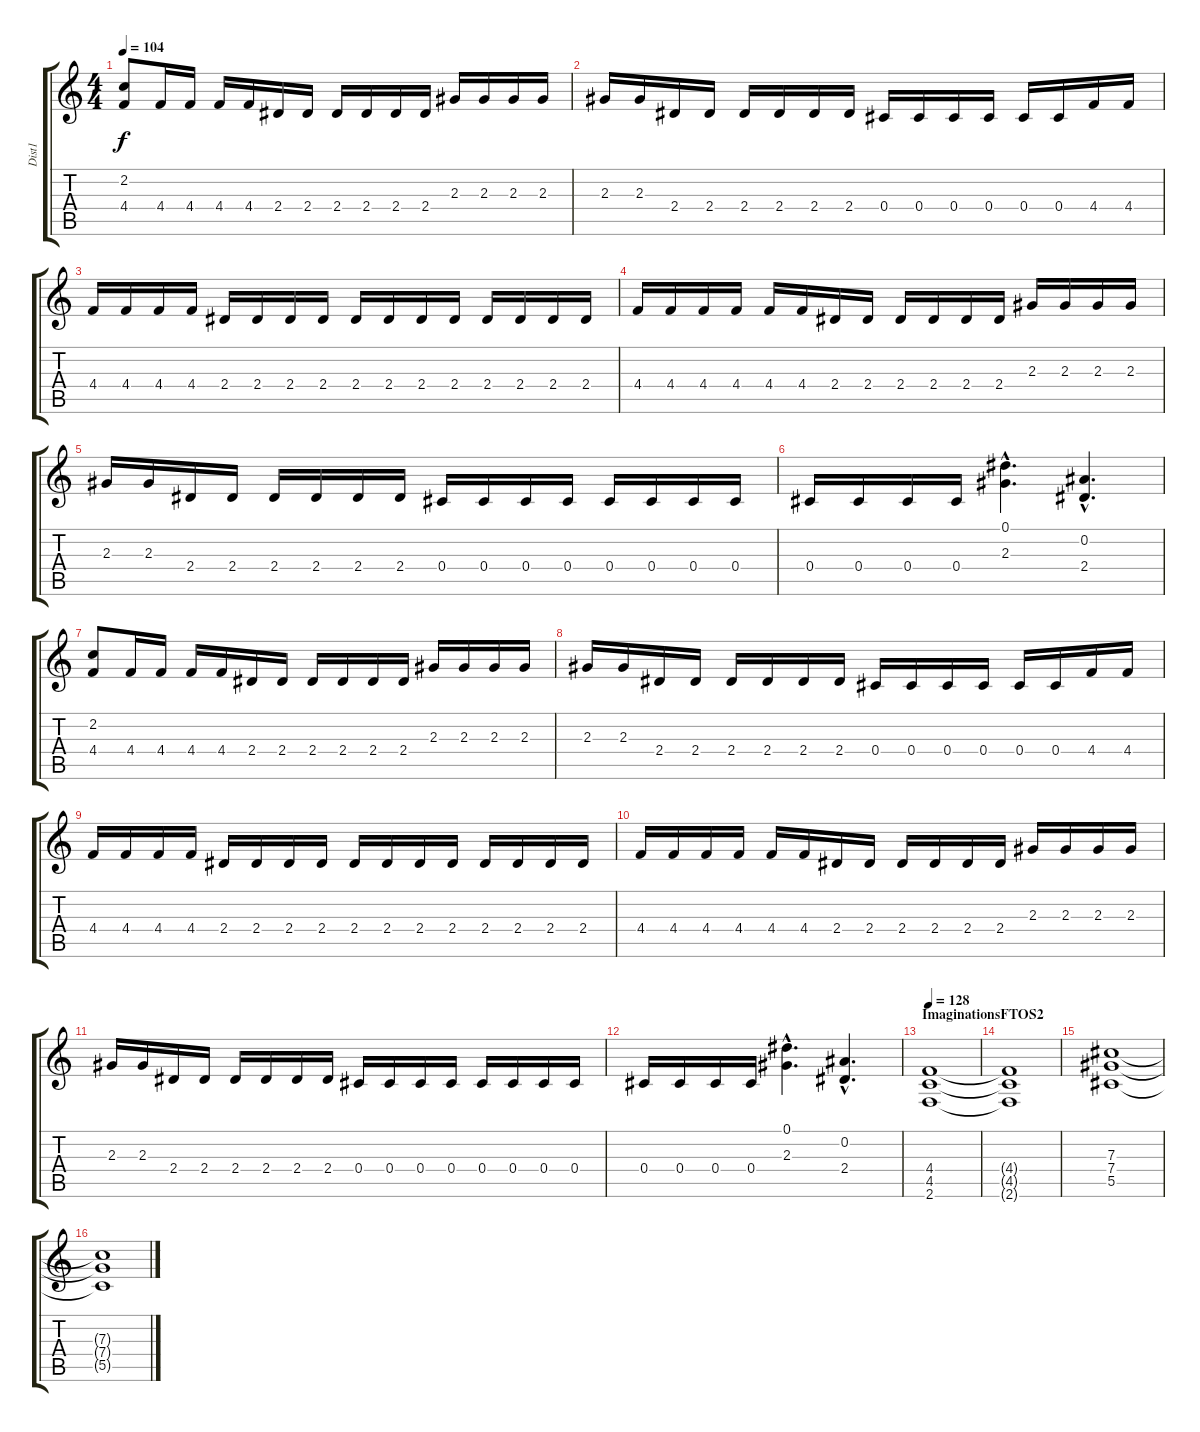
\track ("Dist1" "Dist1") {instrument distortionguitar}
\staff {score tabs}
\tuning (Eb4 Bb3 Gb3 Db3 Ab2 Eb2) {hide}
\ts (4 4)
\tempo 104
\clef g2
\ks c
(2.2 4.4).8{dy f} 4.4.16 4.4.16 4.4.16 4.4.16 2.4.16 2.4.16 2.4.16 2.4.16 2.4.16 2.4.16 2.3.16 2.3.16 2.3.16 2.3.16 |
2.3.16 2.3.16 2.4.16 2.4.16 2.4.16 2.4.16 2.4.16 2.4.16 0.4.16 0.4.16 0.4.16 0.4.16 0.4.16 0.4.16 4.4.16 4.4.16 |
4.4.16 4.4.16 4.4.16 4.4.16 2.4.16 2.4.16 2.4.16 2.4.16 2.4.16 2.4.16 2.4.16 2.4.16 2.4.16 2.4.16 2.4.16 2.4.16 |
4.4.16 4.4.16 4.4.16 4.4.16 4.4.16 4.4.16 2.4.16 2.4.16 2.4.16 2.4.16 2.4.16 2.4.16 2.3.16 2.3.16 2.3.16 2.3.16 |
2.3.16 2.3.16 2.4.16 2.4.16 2.4.16 2.4.16 2.4.16 2.4.16 0.4.16 0.4.16 0.4.16 0.4.16 0.4.16 0.4.16 0.4.16 0.4.16 |
0.4.16 0.4.16 0.4.16 0.4.16 (0.1{hac} 2.3{hac}).4{d} (0.2{hac} 2.4{hac}).4{d} |
(2.2 4.4).8 4.4.16 4.4.16 4.4.16 4.4.16 2.4.16 2.4.16 2.4.16 2.4.16 2.4.16 2.4.16 2.3.16 2.3.16 2.3.16 2.3.16 |
2.3.16 2.3.16 2.4.16 2.4.16 2.4.16 2.4.16 2.4.16 2.4.16 0.4.16 0.4.16 0.4.16 0.4.16 0.4.16 0.4.16 4.4.16 4.4.16 |
4.4.16 4.4.16 4.4.16 4.4.16 2.4.16 2.4.16 2.4.16 2.4.16 2.4.16 2.4.16 2.4.16 2.4.16 2.4.16 2.4.16 2.4.16 2.4.16 |
4.4.16 4.4.16 4.4.16 4.4.16 4.4.16 4.4.16 2.4.16 2.4.16 2.4.16 2.4.16 2.4.16 2.4.16 2.3.16 2.3.16 2.3.16 2.3.16 |
2.3.16 2.3.16 2.4.16 2.4.16 2.4.16 2.4.16 2.4.16 2.4.16 0.4.16 0.4.16 0.4.16 0.4.16 0.4.16 0.4.16 0.4.16 0.4.16 |
0.4.16 0.4.16 0.4.16 0.4.16 (0.1{hac} 2.3{hac}).4{d} (0.2{hac} 2.4{hac}).4{d} |
\section ("" "ImaginationsFTOS2")
\tempo 128
(4.4 4.5 2.6).1{volume 12 instrument distortionguitar} |
(4.4{t} 4.5{t} 2.6{t}).1 |
(7.3 7.4 5.5).1 |
(7.3{t} 7.4{t} 5.5{t}).1
